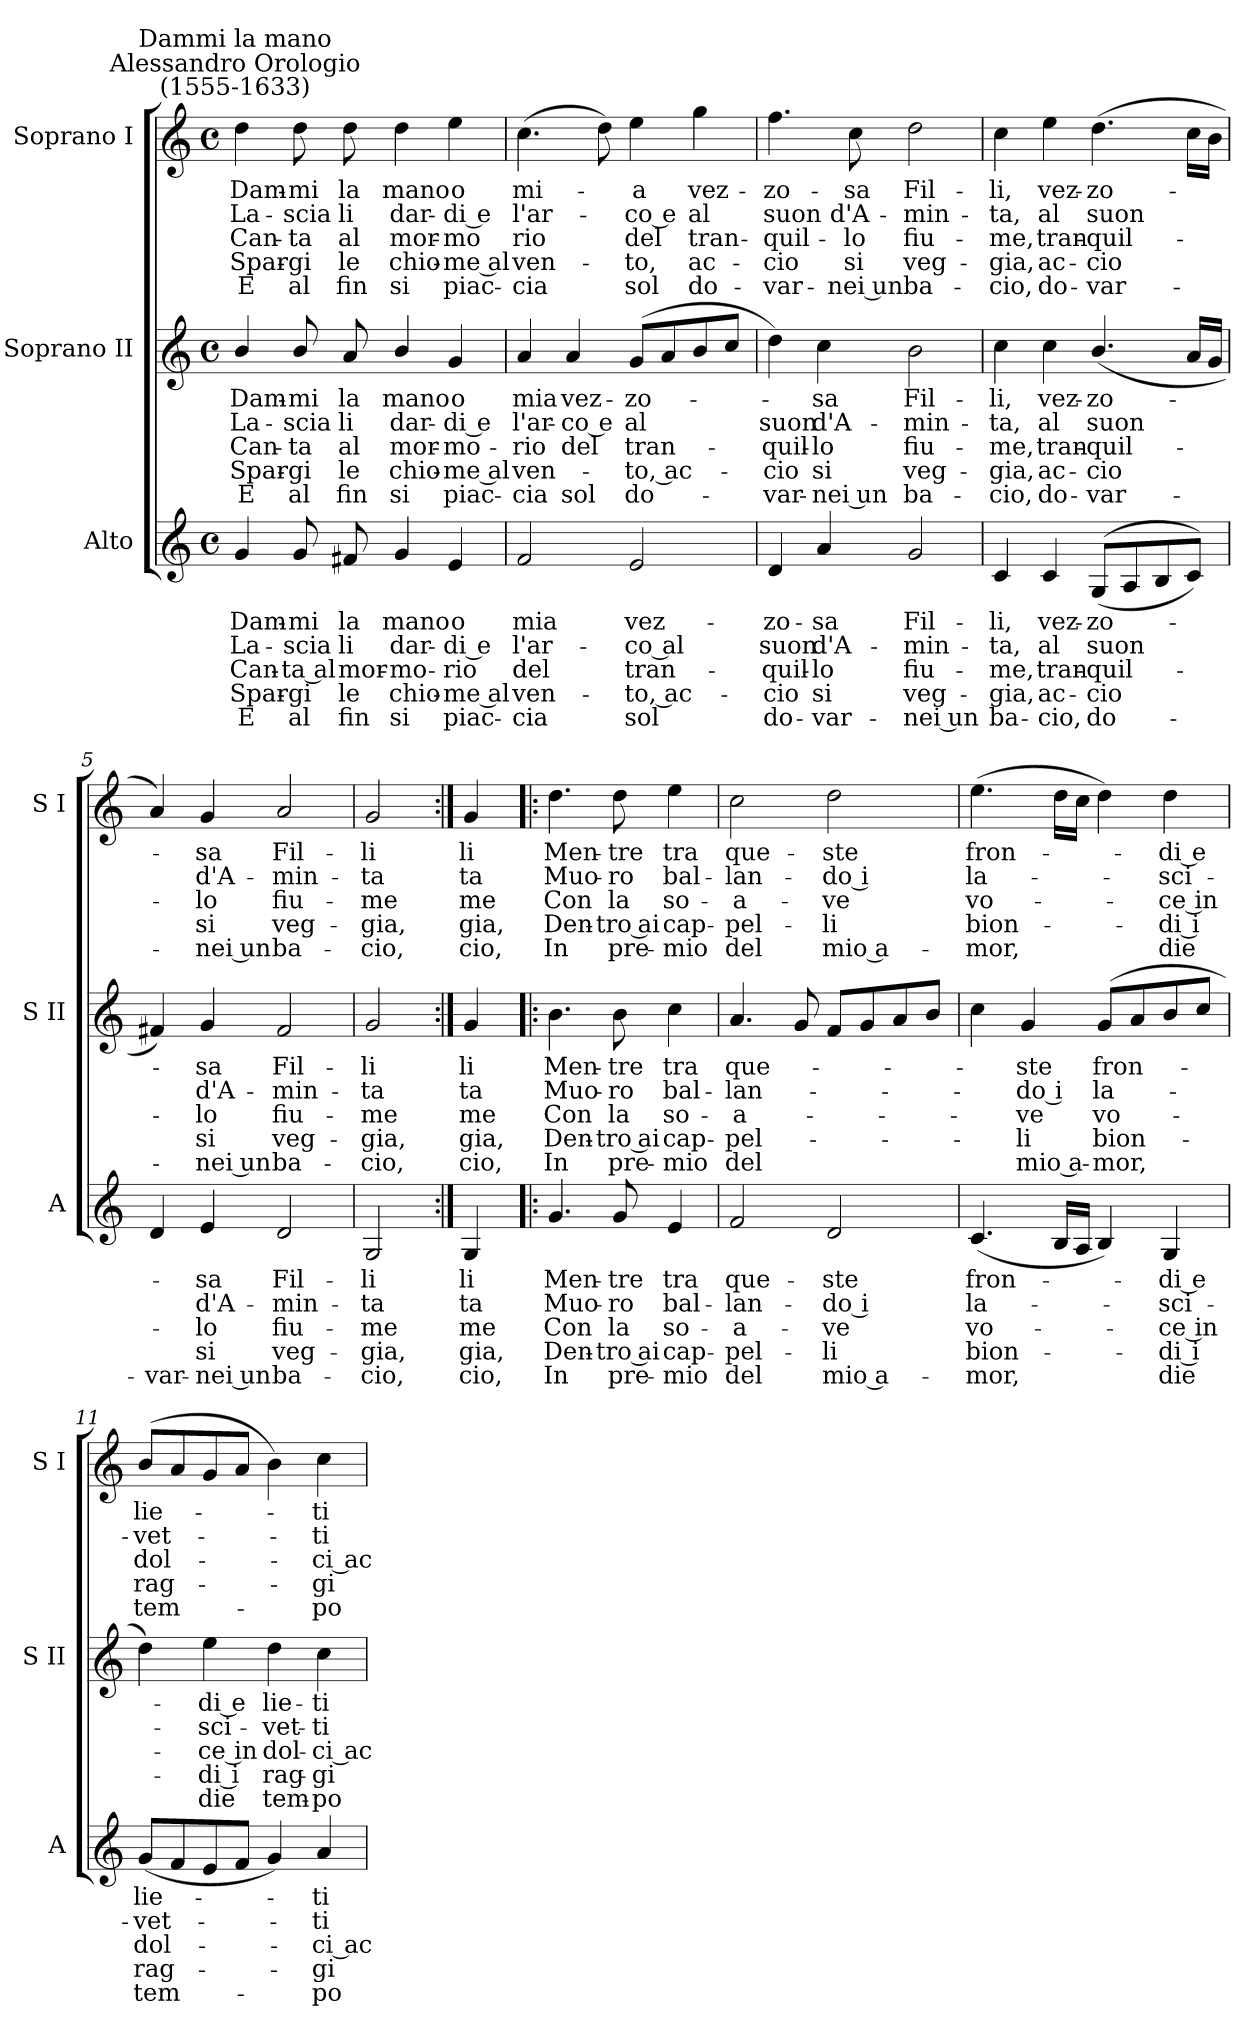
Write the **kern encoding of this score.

**kern	**text	**text	**text	**text	**text	**kern	**text	**text	**text	**text	**text	**kern	**text	**text	**text	**text	**text
*part3	*part3	*part3	*part3	*part3	*part3	*part2	*part2	*part2	*part2	*part2	*part2	*part1	*part1	*part1	*part1	*part1	*part1
*staff3	*staff3	*staff3	*staff3	*staff3	*staff3	*staff2	*staff2	*staff2	*staff2	*staff2	*staff2	*staff1	*staff1	*staff1	*staff1	*staff1	*staff1
*I"Alto	*	*	*	*	*	*I"Soprano II	*	*	*	*	*	*I"Soprano I	*	*	*	*	*
*I'A	*	*	*	*	*	*I'S II	*	*	*	*	*	*I'S I	*	*	*	*	*
*clefG2	*	*	*	*	*	*clefG2	*	*	*	*	*	*clefG2	*	*	*	*	*
*k[]	*	*	*	*	*	*k[]	*	*	*	*	*	*k[]	*	*	*	*	*
*C:	*	*	*	*	*	*C:	*	*	*	*	*	*C:	*	*	*	*	*
*M4/4	*	*	*	*	*	*M4/4	*	*	*	*	*	*M4/4	*	*	*	*	*
*met(c)	*	*	*	*	*	*met(c)	*	*	*	*	*	*met(c)	*	*	*	*	*
=1	=1	=1	=1	=1	=1	=1	=1	=1	=1	=1	=1	=1	=1	=1	=1	=1	=1
!	!	!	!	!	!	!	!	!	!	!	!	!LO:TX:a:cj:t=Alessandro Orologio\n(1555-1633)	!	!	!	!	!
!	!	!	!	!	!	!	!	!	!	!	!	!LO:TX:a:cj:t=Dammi la mano	!	!	!	!	!
!	!LO:LY:b	!LO:LY:b	!LO:LY:b	!LO:LY:b	!LO:LY:b	!	!LO:LY:b	!LO:LY:b	!LO:LY:b	!LO:LY:b	!LO:LY:b	!	!LO:LY:b	!LO:LY:b	!LO:LY:b	!LO:LY:b	!LO:LY:b
4g	Dam-	-La-	-Can-	-Spar-	-E	4b/	Dam-	-La-	-Can-	-Spar-	-E	4dd	Dam-	-La-	-Can-	-Spar-	-E
!	!LO:LY:b	!LO:LY:b	!LO:LY:b	!LO:LY:b	!LO:LY:b	!	!LO:LY:b	!LO:LY:b	!LO:LY:b	!LO:LY:b	!LO:LY:b	!	!LO:LY:b	!LO:LY:b	!LO:LY:b	!LO:LY:b	!LO:LY:b
8g	mi	scia	ta al	gi	al	8b/	mi	scia	ta	gi	al	8dd	mi	scia	ta	gi	al
!	!LO:LY:b	!LO:LY:b	!LO:LY:b	!LO:LY:b	!LO:LY:b	!	!LO:LY:b	!LO:LY:b	!LO:LY:b	!LO:LY:b	!LO:LY:b	!	!LO:LY:b	!LO:LY:b	!LO:LY:b	!LO:LY:b	!LO:LY:b
8f#X	la	li	mor-	-le	fin	8a	la	li	al	le	fin	8dd	la	li	al	le	fin
!	!LO:LY:b	!LO:LY:b	!LO:LY:b	!LO:LY:b	!LO:LY:b	!	!LO:LY:b	!LO:LY:b	!LO:LY:b	!LO:LY:b	!LO:LY:b	!	!LO:LY:b	!LO:LY:b	!LO:LY:b	!LO:LY:b	!LO:LY:b
4g	mano	dar-	-mo-	-chio-	-si	4b/	mano	dar-	-mor-	-chio-	-si	4dd	mano	dar-	-mor-	-chio-	-si
!	!LO:LY:b	!LO:LY:b	!LO:LY:b	!LO:LY:b	!LO:LY:b	!	!LO:LY:b	!LO:LY:b	!LO:LY:b	!LO:LY:b	!LO:LY:b	!	!LO:LY:b	!LO:LY:b	!LO:LY:b	!LO:LY:b	!LO:LY:b
4e	o	di e	rio	me al	piac-	4g	o	di e	mo-	-me al	piac-	4ee	o	di e	mo	me al	piac-
=2	=2	=2	=2	=2	=2	=2	=2	=2	=2	=2	=2	=2	=2	=2	=2	=2	=2
!	!LO:LY:b	!LO:LY:b	!LO:LY:b	!LO:LY:b	!LO:LY:b	!	!LO:LY:b	!LO:LY:b	!LO:LY:b	!LO:LY:b	!LO:LY:b	!	!LO:LY:b	!LO:LY:b	!LO:LY:b	!LO:LY:b	!LO:LY:b
2f	-mia	l'ar-	-del	ven-	-cia	4a	-mia	l'ar-	-rio	ven-	cia	(>4.cc	-mi-	l'ar-	rio	ven-	cia
!	!	!	!	!	!	!	!LO:LY:b	!LO:LY:b	!LO:LY:b	!	!LO:LY:b	!	!	!	!	!	!
.	.	.	.	.	.	4a	vez-	-co e	del	.	sol	.	.	.	.	.	.
.	.	.	.	.	.	.	.	.	.	.	.	8dd)	.	.	.	.	.
!	!LO:LY:b	!LO:LY:b	!LO:LY:b	!LO:LY:b	!LO:LY:b	!	!LO:LY:b	!LO:LY:b	!LO:LY:b	!LO:LY:b	!LO:LY:b	!	!LO:LY:b	!LO:LY:b	!LO:LY:b	!LO:LY:b	!LO:LY:b
2e	vez-	-co al	tran-	-to, ac-	-sol	(<8gL	zo-	al	tran-	to, ac-	do-	4ee	a	co e	del	to,	sol
.	.	.	.	.	.	8a	.	.	.	.	.	.	.	.	.	.	.
!	!	!	!	!	!	!	!	!	!	!	!	!	!LO:LY:b	!LO:LY:b	!LO:LY:b	!LO:LY:b	!LO:LY:b
.	.	.	.	.	.	8b	.	.	.	.	.	4gg	vez-	-al	tran-	-ac-	-do-
.	.	.	.	.	.	8ccJ	.	.	.	.	.	.	.	.	.	.	.
=3	=3	=3	=3	=3	=3	=3	=3	=3	=3	=3	=3	=3	=3	=3	=3	=3	=3
!	!LO:LY:b	!LO:LY:b	!LO:LY:b	!LO:LY:b	!LO:LY:b	!	!	!LO:LY:b	!LO:LY:b	!LO:LY:b	!LO:LY:b	!	!LO:LY:b	!LO:LY:b	!LO:LY:b	!LO:LY:b	!LO:LY:b
4d	zo-	-suon	quil-	-cio	do-	4dd)	.	suon	quil-	-cio	var-	4.ff	-zo-	-suon	quil-	-cio	var-
!	!LO:LY:b	!LO:LY:b	!LO:LY:b	!LO:LY:b	!LO:LY:b	!	!LO:LY:b	!LO:LY:b	!LO:LY:b	!LO:LY:b	!LO:LY:b	!	!	!	!	!	!
4a	-sa	d'A-	-lo	si	var-	4cc	-sa	d'A-	-lo	si	nei un	.	.	.	.	.	.
!	!	!	!	!	!	!	!	!	!	!	!	!	!LO:LY:b	!LO:LY:b	!LO:LY:b	!LO:LY:b	!LO:LY:b
.	.	.	.	.	.	.	.	.	.	.	.	8cc	-sa	d'A-	-lo	si	nei un
!	!LO:LY:b	!LO:LY:b	!LO:LY:b	!LO:LY:b	!LO:LY:b	!	!LO:LY:b	!LO:LY:b	!LO:LY:b	!LO:LY:b	!LO:LY:b	!	!LO:LY:b	!LO:LY:b	!LO:LY:b	!LO:LY:b	!LO:LY:b
2g	-Fil-	-min-	-fiu-	-veg-	-nei un	2b	Fil-	-min-	-fiu-	-veg-	-ba-	2dd	Fil-	-min-	-fiu-	-veg-	-ba-
!!LO:LB:g=z
=4	=4	=4	=4	=4	=4	=4	=4	=4	=4	=4	=4	=4	=4	=4	=4	=4	=4
!	!LO:LY:b	!LO:LY:b	!LO:LY:b	!LO:LY:b	!LO:LY:b	!	!LO:LY:b	!LO:LY:b	!LO:LY:b	!LO:LY:b	!LO:LY:b	!	!LO:LY:b	!LO:LY:b	!LO:LY:b	!LO:LY:b	!LO:LY:b
4c	li,	ta,	me,	gia,	ba-	4cc	-li,	ta,	me,	gia,	cio,	4cc	-li,	ta,	me,	gia,	cio,
!	!LO:LY:b	!LO:LY:b	!LO:LY:b	!LO:LY:b	!LO:LY:b	!	!LO:LY:b	!LO:LY:b	!LO:LY:b	!LO:LY:b	!LO:LY:b	!	!LO:LY:b	!LO:LY:b	!LO:LY:b	!LO:LY:b	!LO:LY:b
4c	-vez-	-al	tran-	-ac-	-cio,	4cc	vez-	-al	tran-	-ac-	-do-	4ee	vez-	-al	tran-	-ac-	-do-
!	!LO:LY:b	!LO:LY:b	!LO:LY:b	!LO:LY:b	!LO:LY:b	!	!LO:LY:b	!LO:LY:b	!LO:LY:b	!LO:LY:b	!LO:LY:b	!	!LO:LY:b	!LO:LY:b	!LO:LY:b	!LO:LY:b	!LO:LY:b
(<(<8GL	zo-	suon	quil-	cio	do-	(<4.b/	-zo-	suon	quil-	cio	var-	(>4.dd	-zo-	suon	quil-	cio	var-
8A	.	.	.	.	.	.	.	.	.	.	.	.	.	.	.	.	.
8B	.	.	.	.	.	.	.	.	.	.	.	.	.	.	.	.	.
8cJ))	.	.	.	.	.	16aLL	.	.	.	.	.	16ccLL	.	.	.	.	.
.	.	.	.	.	.	16gJJ	.	.	.	.	.	16bJJ	.	.	.	.	.
=5	=5	=5	=5	=5	=5	=5	=5	=5	=5	=5	=5	=5	=5	=5	=5	=5	=5
!	!	!	!	!	!LO:LY:b	!	!	!	!	!	!	!	!	!	!	!	!
4d	.	.	.	.	var-	4f#X)	.	.	.	.	.	4a)	.	.	.	.	.
!	!LO:LY:b	!LO:LY:b	!LO:LY:b	!LO:LY:b	!LO:LY:b	!	!LO:LY:b	!LO:LY:b	!LO:LY:b	!LO:LY:b	!LO:LY:b	!	!LO:LY:b	!LO:LY:b	!LO:LY:b	!LO:LY:b	!LO:LY:b
4e	-sa	d'A-	-lo	si	nei un	4g	sa	d'A-	-lo	si	nei un	4g	sa	d'A-	-lo	si	nei un
!	!LO:LY:b	!LO:LY:b	!LO:LY:b	!LO:LY:b	!LO:LY:b	!	!LO:LY:b	!LO:LY:b	!LO:LY:b	!LO:LY:b	!LO:LY:b	!	!LO:LY:b	!LO:LY:b	!LO:LY:b	!LO:LY:b	!LO:LY:b
2d	Fil-	-min-	-fiu-	-veg-	-ba-	2f#	Fil-	-min-	-fiu-	-veg-	-ba-	2a	Fil-	-min-	-fiu-	-veg-	-ba-
=6	=6	=6	=6	=6	=6	=6	=6	=6	=6	=6	=6	=6	=6	=6	=6	=6	=6
!	!LO:LY:b	!LO:LY:b	!LO:LY:b	!LO:LY:b	!LO:LY:b	!	!LO:LY:b	!LO:LY:b	!LO:LY:b	!LO:LY:b	!LO:LY:b	!	!LO:LY:b	!LO:LY:b	!LO:LY:b	!LO:LY:b	!LO:LY:b
2G	-li	ta	me	gia,	cio,	2g	-li	ta	me	gia,	cio,	2g	-li	ta	me	gia,	cio,
=7:|!	=7:|!	=7:|!	=7:|!	=7:|!	=7:|!	=7:|!	=7:|!	=7:|!	=7:|!	=7:|!	=7:|!	=7:|!	=7:|!	=7:|!	=7:|!	=7:|!	=7:|!
!	!LO:LY:b	!LO:LY:b	!LO:LY:b	!LO:LY:b	!LO:LY:b	!	!LO:LY:b	!LO:LY:b	!LO:LY:b	!LO:LY:b	!LO:LY:b	!	!LO:LY:b	!LO:LY:b	!LO:LY:b	!LO:LY:b	!LO:LY:b
4G	li	ta	me	gia,	cio,	4g	li	ta	me	gia,	cio,	4g	li	ta	me	gia,	cio,
=8!|:	=8!|:	=8!|:	=8!|:	=8!|:	=8!|:	=8!|:	=8!|:	=8!|:	=8!|:	=8!|:	=8!|:	=8!|:	=8!|:	=8!|:	=8!|:	=8!|:	=8!|:
!	!LO:LY:b	!LO:LY:b	!LO:LY:b	!LO:LY:b	!LO:LY:b	!	!LO:LY:b	!LO:LY:b	!LO:LY:b	!LO:LY:b	!LO:LY:b	!	!LO:LY:b	!LO:LY:b	!LO:LY:b	!LO:LY:b	!LO:LY:b
4.g	Men-	-Muo-	-Con	Den-	-In	4.b	Men-	-Muo-	-Con	Den-	-In	4.dd	Men-	-Muo-	-Con	Den-	-In
!	!LO:LY:b	!LO:LY:b	!LO:LY:b	!LO:LY:b	!LO:LY:b	!	!LO:LY:b	!LO:LY:b	!LO:LY:b	!LO:LY:b	!LO:LY:b	!	!LO:LY:b	!LO:LY:b	!LO:LY:b	!LO:LY:b	!LO:LY:b
8g	tre	ro	la	tro ai	pre-	8b	tre	ro	la	tro ai	pre-	8dd	tre	ro	la	tro ai	pre-
!	!LO:LY:b	!LO:LY:b	!LO:LY:b	!LO:LY:b	!LO:LY:b	!	!LO:LY:b	!LO:LY:b	!LO:LY:b	!LO:LY:b	!LO:LY:b	!	!LO:LY:b	!LO:LY:b	!LO:LY:b	!LO:LY:b	!LO:LY:b
4e	-tra	bal-	-so-	-cap-	-mio	4cc	-tra	bal-	-so-	-cap-	-mio	4ee	-tra	bal-	-so-	-cap-	-mio
=9	=9	=9	=9	=9	=9	=9	=9	=9	=9	=9	=9	=9	=9	=9	=9	=9	=9
!	!LO:LY:b	!LO:LY:b	!LO:LY:b	!LO:LY:b	!LO:LY:b	!	!LO:LY:b	!LO:LY:b	!LO:LY:b	!LO:LY:b	!LO:LY:b	!	!LO:LY:b	!LO:LY:b	!LO:LY:b	!LO:LY:b	!LO:LY:b
2f	que-	-lan-	-a-	-pel-	-del	4.a	que-	lan-	a-	pel-	del	2cc	que-	-lan-	-a-	-pel-	-del
.	.	.	.	.	.	8g	.	.	.	.	.	.	.	.	.	.	.
!	!LO:LY:b	!LO:LY:b	!LO:LY:b	!LO:LY:b	!LO:LY:b	!	!	!	!	!	!	!	!LO:LY:b	!LO:LY:b	!LO:LY:b	!LO:LY:b	!LO:LY:b
2d	ste	do i	ve	li	mio a-	8fL	.	.	.	.	.	2dd	ste	do i	ve	li	mio a-
.	.	.	.	.	.	8g	.	.	.	.	.	.	.	.	.	.	.
.	.	.	.	.	.	8a	.	.	.	.	.	.	.	.	.	.	.
.	.	.	.	.	.	8bJ	.	.	.	.	.	.	.	.	.	.	.
!!LO:LB:g=z
=10	=10	=10	=10	=10	=10	=10	=10	=10	=10	=10	=10	=10	=10	=10	=10	=10	=10
!	!LO:LY:b	!LO:LY:b	!LO:LY:b	!LO:LY:b	!LO:LY:b	!	!	!	!	!	!	!	!LO:LY:b	!LO:LY:b	!LO:LY:b	!LO:LY:b	!LO:LY:b
(<4.c	-fron-	la-	vo-	bion-	mor,	4cc	.	.	.	.	.	(>4.ee	-fron-	la-	vo-	bion-	mor,
!	!	!	!	!	!	!	!LO:LY:b	!LO:LY:b	!LO:LY:b	!LO:LY:b	!LO:LY:b	!	!	!	!	!	!
.	.	.	.	.	.	4g	ste	do i	ve	li	mio a-	.	.	.	.	.	.
16BLL	.	.	.	.	.	.	.	.	.	.	.	16ddLL	.	.	.	.	.
16AJJ	.	.	.	.	.	.	.	.	.	.	.	16ccJJ	.	.	.	.	.
!	!	!	!	!	!	!	!LO:LY:b	!LO:LY:b	!LO:LY:b	!LO:LY:b	!LO:LY:b	!	!	!	!	!	!
4B)	.	.	.	.	.	(<8gL	-fron-	la-	vo-	bion-	mor,	4dd)	.	.	.	.	.
.	.	.	.	.	.	8a	.	.	.	.	.	.	.	.	.	.	.
!	!LO:LY:b	!LO:LY:b	!LO:LY:b	!LO:LY:b	!LO:LY:b	!	!	!	!	!	!	!	!LO:LY:b	!LO:LY:b	!LO:LY:b	!LO:LY:b	!LO:LY:b
4G	di e	sci-	-ce in	di i	die	8b	.	.	.	.	.	4dd	di e	sci-	-ce in	di i	die
.	.	.	.	.	.	8ccJ	.	.	.	.	.	.	.	.	.	.	.
=11	=11	=11	=11	=11	=11	=11	=11	=11	=11	=11	=11	=11	=11	=11	=11	=11	=11
!	!LO:LY:b	!LO:LY:b	!LO:LY:b	!LO:LY:b	!LO:LY:b	!	!	!	!	!	!	!	!LO:LY:b	!LO:LY:b	!LO:LY:b	!LO:LY:b	!LO:LY:b
(<8gL	lie-	vet-	dol-	rag-	tem-	4dd)	.	.	.	.	.	(<8bL	lie-	vet-	dol-	rag-	tem-
8f	.	.	.	.	.	.	.	.	.	.	.	8a	.	.	.	.	.
!	!	!	!	!	!	!	!LO:LY:b	!LO:LY:b	!LO:LY:b	!LO:LY:b	!LO:LY:b	!	!	!	!	!	!
8e	.	.	.	.	.	4ee	di e	sci-	-ce in	di i	die	8g	.	.	.	.	.
8fJ	.	.	.	.	.	.	.	.	.	.	.	8aJ	.	.	.	.	.
!	!	!	!	!	!	!	!LO:LY:b	!LO:LY:b	!LO:LY:b	!LO:LY:b	!LO:LY:b	!	!	!	!	!	!
4g)	.	.	.	.	.	4dd	lie-	-vet-	-dol-	-rag-	-tem-	4b)	.	.	.	.	.
!	!LO:LY:b	!LO:LY:b	!LO:LY:b	!LO:LY:b	!LO:LY:b	!	!LO:LY:b	!LO:LY:b	!LO:LY:b	!LO:LY:b	!LO:LY:b	!	!LO:LY:b	!LO:LY:b	!LO:LY:b	!LO:LY:b	!LO:LY:b
4a	ti	ti	ci ac-	-gi	po	4cc	-ti	ti	ci ac	gi	po	4cc	-ti	ti	ci ac-	-gi	po
=	=	=	=	=	=	=	=	=	=	=	=	=	=	=	=	=	=
*-	*-	*-	*-	*-	*-	*-	*-	*-	*-	*-	*-	*-	*-	*-	*-	*-	*-
